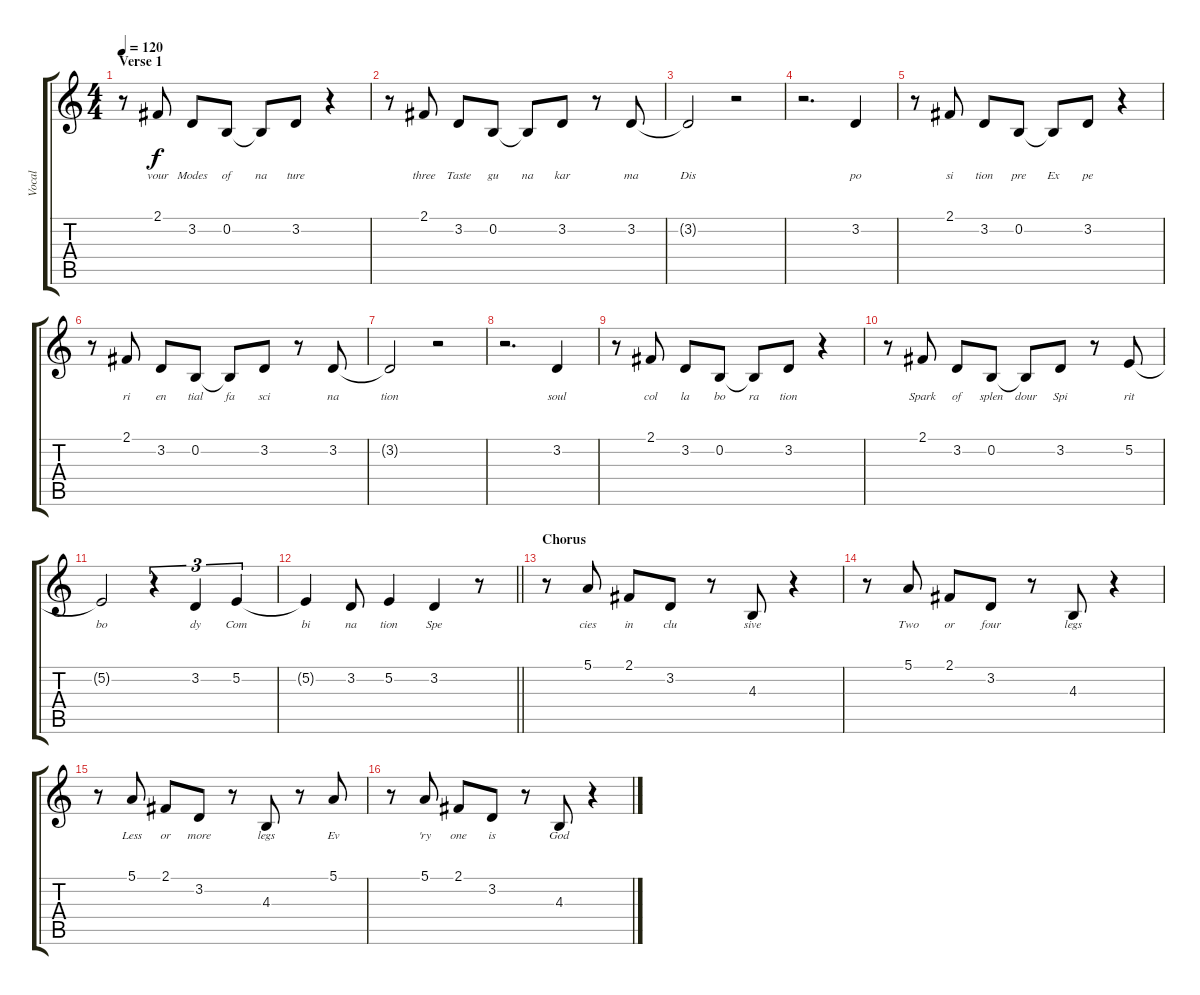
\track ("Vocal" "Vocal") {instrument acousticgrandpiano}
\staff {score tabs}
\tuning (E4 B3 G3 D3 A2 E2) {hide}
\ts (4 4)
\section ("" "Verse 1")
\tempo 120
\clef g2
\ks c
r.8{dy f} 2.1.8{lyrics (0 "vour") lyrics (1 "") lyrics (2 "") lyrics (3 "") lyrics (4 "")} 3.2.8{lyrics (0 "Modes") lyrics (1 "") lyrics (2 "") lyrics (3 "") lyrics (4 "")} 0.2.8{lyrics (0 "of") lyrics (1 "") lyrics (2 "") lyrics (3 "") lyrics (4 "")} 0.2{t}.8{lyrics (0 "na") lyrics (1 "") lyrics (2 "") lyrics (3 "") lyrics (4 "")} 3.2.8{lyrics (0 "ture") lyrics (1 "") lyrics (2 "") lyrics (3 "") lyrics (4 "")} r.4 |
r.8 2.1.8{lyrics (0 "three") lyrics (1 "") lyrics (2 "") lyrics (3 "") lyrics (4 "")} 3.2.8{lyrics (0 "Taste") lyrics (1 "") lyrics (2 "") lyrics (3 "") lyrics (4 "")} 0.2.8{lyrics (0 "gu") lyrics (1 "") lyrics (2 "") lyrics (3 "") lyrics (4 "")} 0.2{t}.8{lyrics (0 "na") lyrics (1 "") lyrics (2 "") lyrics (3 "") lyrics (4 "")} 3.2.8{lyrics (0 "kar") lyrics (1 "") lyrics (2 "") lyrics (3 "") lyrics (4 "")} r.8 3.2.8{lyrics (0 "ma") lyrics (1 "") lyrics (2 "") lyrics (3 "") lyrics (4 "")} |
3.2{t}.2{lyrics (0 "Dis") lyrics (1 "") lyrics (2 "") lyrics (3 "") lyrics (4 "")} r.2 |
r.2{d} 3.2.4{lyrics (0 "po") lyrics (1 "") lyrics (2 "") lyrics (3 "") lyrics (4 "")} |
r.8 2.1.8{lyrics (0 "si") lyrics (1 "") lyrics (2 "") lyrics (3 "") lyrics (4 "")} 3.2.8{lyrics (0 "tion") lyrics (1 "") lyrics (2 "") lyrics (3 "") lyrics (4 "")} 0.2.8{lyrics (0 "pre") lyrics (1 "") lyrics (2 "") lyrics (3 "") lyrics (4 "")} 0.2{t}.8{lyrics (0 "Ex") lyrics (1 "") lyrics (2 "") lyrics (3 "") lyrics (4 "")} 3.2.8{lyrics (0 "pe") lyrics (1 "") lyrics (2 "") lyrics (3 "") lyrics (4 "")} r.4 |
r.8 2.1.8{lyrics (0 "ri") lyrics (1 "") lyrics (2 "") lyrics (3 "") lyrics (4 "")} 3.2.8{lyrics (0 "en") lyrics (1 "") lyrics (2 "") lyrics (3 "") lyrics (4 "")} 0.2.8{lyrics (0 "tial") lyrics (1 "") lyrics (2 "") lyrics (3 "") lyrics (4 "")} 0.2{t}.8{lyrics (0 "fa") lyrics (1 "") lyrics (2 "") lyrics (3 "") lyrics (4 "")} 3.2.8{lyrics (0 "sci") lyrics (1 "") lyrics (2 "") lyrics (3 "") lyrics (4 "")} r.8 3.2.8{lyrics (0 "na") lyrics (1 "") lyrics (2 "") lyrics (3 "") lyrics (4 "")} |
3.2{t}.2{lyrics (0 "tion") lyrics (1 "") lyrics (2 "") lyrics (3 "") lyrics (4 "")} r.2 |
r.2{d} 3.2.4{lyrics (0 "soul") lyrics (1 "") lyrics (2 "") lyrics (3 "") lyrics (4 "")} |
r.8 2.1.8{lyrics (0 "col") lyrics (1 "") lyrics (2 "") lyrics (3 "") lyrics (4 "")} 3.2.8{lyrics (0 "la") lyrics (1 "") lyrics (2 "") lyrics (3 "") lyrics (4 "")} 0.2.8{lyrics (0 "bo") lyrics (1 "") lyrics (2 "") lyrics (3 "") lyrics (4 "")} 0.2{t}.8{lyrics (0 "ra") lyrics (1 "") lyrics (2 "") lyrics (3 "") lyrics (4 "")} 3.2.8{lyrics (0 "tion") lyrics (1 "") lyrics (2 "") lyrics (3 "") lyrics (4 "")} r.4 |
r.8 2.1.8{lyrics (0 "Spark") lyrics (1 "") lyrics (2 "") lyrics (3 "") lyrics (4 "")} 3.2.8{lyrics (0 "of") lyrics (1 "") lyrics (2 "") lyrics (3 "") lyrics (4 "")} 0.2.8{lyrics (0 "splen") lyrics (1 "") lyrics (2 "") lyrics (3 "") lyrics (4 "")} 0.2{t}.8{lyrics (0 "dour") lyrics (1 "") lyrics (2 "") lyrics (3 "") lyrics (4 "")} 3.2.8{lyrics (0 "Spi") lyrics (1 "") lyrics (2 "") lyrics (3 "") lyrics (4 "")} r.8 5.2.8{lyrics (0 "rit") lyrics (1 "") lyrics (2 "") lyrics (3 "") lyrics (4 "")} |
5.2{t}.2{lyrics (0 "bo") lyrics (1 "") lyrics (2 "") lyrics (3 "") lyrics (4 "")} r.4{tu (3 2)} 3.2.4{tu (3 2) lyrics (0 "dy") lyrics (1 "") lyrics (2 "") lyrics (3 "") lyrics (4 "")} 5.2.4{tu (3 2) lyrics (0 "Com") lyrics (1 "") lyrics (2 "") lyrics (3 "") lyrics (4 "")} |
\barLineRight lightlight
5.2{t}.4{lyrics (0 "bi") lyrics (1 "") lyrics (2 "") lyrics (3 "") lyrics (4 "")} 3.2.8{lyrics (0 "na") lyrics (1 "") lyrics (2 "") lyrics (3 "") lyrics (4 "")} 5.2.4{lyrics (0 "tion") lyrics (1 "") lyrics (2 "") lyrics (3 "") lyrics (4 "")} 3.2.4{lyrics (0 "Spe") lyrics (1 "") lyrics (2 "") lyrics (3 "") lyrics (4 "")} r.8 |
\section ("" "Chorus")
r.8 5.1.8{lyrics (0 "cies") lyrics (1 "") lyrics (2 "") lyrics (3 "") lyrics (4 "")} 2.1.8{lyrics (0 "in") lyrics (1 "") lyrics (2 "") lyrics (3 "") lyrics (4 "")} 3.2.8{lyrics (0 "clu") lyrics (1 "") lyrics (2 "") lyrics (3 "") lyrics (4 "")} r.8 4.3.8{lyrics (0 "sive") lyrics (1 "") lyrics (2 "") lyrics (3 "") lyrics (4 "")} r.4 |
r.8 5.1.8{lyrics (0 "Two") lyrics (1 "") lyrics (2 "") lyrics (3 "") lyrics (4 "")} 2.1.8{lyrics (0 "or") lyrics (1 "") lyrics (2 "") lyrics (3 "") lyrics (4 "")} 3.2.8{lyrics (0 "four") lyrics (1 "") lyrics (2 "") lyrics (3 "") lyrics (4 "")} r.8 4.3.8{lyrics (0 "legs") lyrics (1 "") lyrics (2 "") lyrics (3 "") lyrics (4 "")} r.4 |
r.8 5.1.8{lyrics (0 "Less") lyrics (1 "") lyrics (2 "") lyrics (3 "") lyrics (4 "")} 2.1.8{lyrics (0 "or") lyrics (1 "") lyrics (2 "") lyrics (3 "") lyrics (4 "")} 3.2.8{lyrics (0 "more") lyrics (1 "") lyrics (2 "") lyrics (3 "") lyrics (4 "")} r.8 4.3.8{lyrics (0 "legs") lyrics (1 "") lyrics (2 "") lyrics (3 "") lyrics (4 "")} r.8 5.1.8{lyrics (0 "Ev") lyrics (1 "") lyrics (2 "") lyrics (3 "") lyrics (4 "")} |
r.8 5.1.8{lyrics (0 "'ry") lyrics (1 "") lyrics (2 "") lyrics (3 "") lyrics (4 "")} 2.1.8{lyrics (0 "one") lyrics (1 "") lyrics (2 "") lyrics (3 "") lyrics (4 "")} 3.2.8{lyrics (0 "is") lyrics (1 "") lyrics (2 "") lyrics (3 "") lyrics (4 "")} r.8 4.3.8{lyrics (0 "God") lyrics (1 "") lyrics (2 "") lyrics (3 "") lyrics (4 "")} r.4
